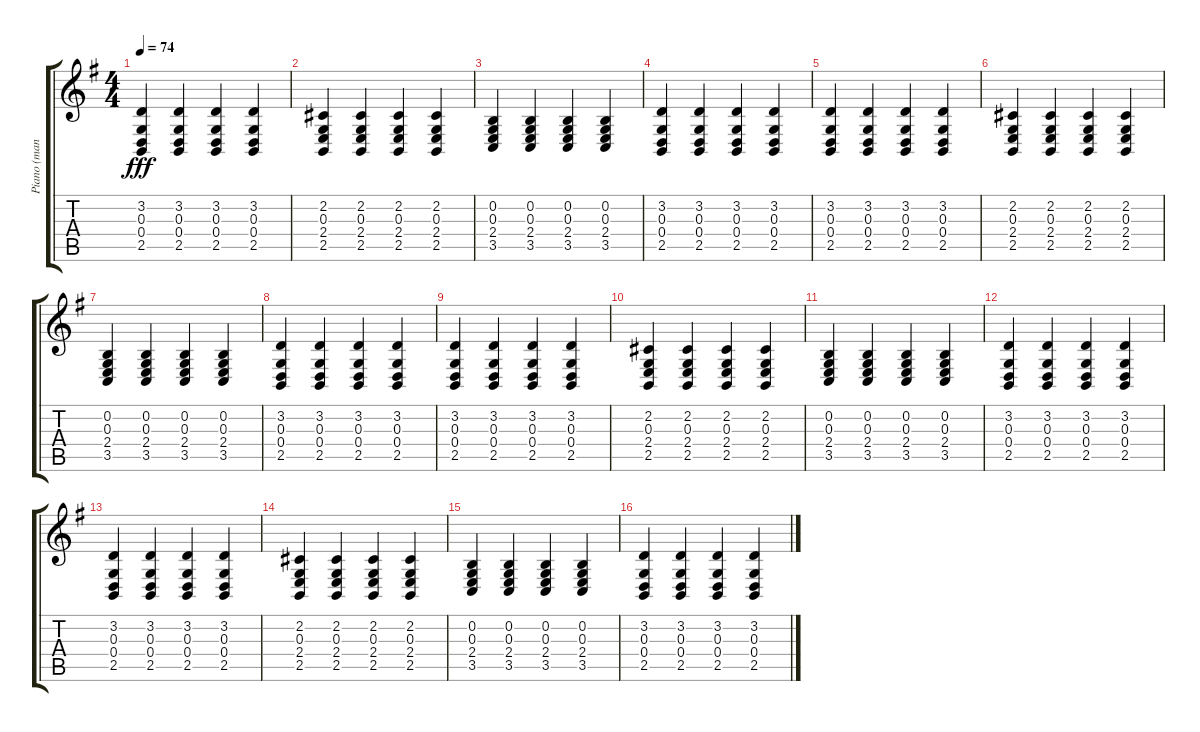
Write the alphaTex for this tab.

\track ("Piano (mano derecha)" "Piano (man") {instrument acousticgrandpiano}
\staff {score tabs}
\tuning (E4 B3 G3 D3 A2 E2) {hide}
\ts (4 4)
\tempo 74
\clef g2
\ks g
(3.2 0.3 0.4 2.5).4{dy fff} (3.2 0.3 0.4 2.5).4 (3.2 0.3 0.4 2.5).4 (3.2 0.3 0.4 2.5).4 |
(2.2 0.3 2.4 2.5).4 (2.2 0.3 2.4 2.5).4 (2.2 0.3 2.4 2.5).4 (2.2 0.3 2.4 2.5).4 |
(0.2 0.3 2.4 3.5).4 (0.2 0.3 2.4 3.5).4 (0.2 0.3 2.4 3.5).4 (0.2 0.3 2.4 3.5).4 |
(3.2 0.3 0.4 2.5).4 (3.2 0.3 0.4 2.5).4 (3.2 0.3 0.4 2.5).4 (3.2 0.3 0.4 2.5).4 |
(3.2 0.3 0.4 2.5).4 (3.2 0.3 0.4 2.5).4 (3.2 0.3 0.4 2.5).4 (3.2 0.3 0.4 2.5).4 |
(2.2 0.3 2.4 2.5).4 (2.2 0.3 2.4 2.5).4 (2.2 0.3 2.4 2.5).4 (2.2 0.3 2.4 2.5).4 |
(0.2 0.3 2.4 3.5).4 (0.2 0.3 2.4 3.5).4 (0.2 0.3 2.4 3.5).4 (0.2 0.3 2.4 3.5).4 |
(3.2 0.3 0.4 2.5).4 (3.2 0.3 0.4 2.5).4 (3.2 0.3 0.4 2.5).4 (3.2 0.3 0.4 2.5).4 |
(3.2 0.3 0.4 2.5).4 (3.2 0.3 0.4 2.5).4 (3.2 0.3 0.4 2.5).4 (3.2 0.3 0.4 2.5).4 |
(2.2 0.3 2.4 2.5).4 (2.2 0.3 2.4 2.5).4 (2.2 0.3 2.4 2.5).4 (2.2 0.3 2.4 2.5).4 |
(0.2 0.3 2.4 3.5).4 (0.2 0.3 2.4 3.5).4 (0.2 0.3 2.4 3.5).4 (0.2 0.3 2.4 3.5).4 |
(3.2 0.3 0.4 2.5).4 (3.2 0.3 0.4 2.5).4 (3.2 0.3 0.4 2.5).4 (3.2 0.3 0.4 2.5).4 |
(3.2 0.3 0.4 2.5).4 (3.2 0.3 0.4 2.5).4 (3.2 0.3 0.4 2.5).4 (3.2 0.3 0.4 2.5).4 |
(2.2 0.3 2.4 2.5).4 (2.2 0.3 2.4 2.5).4 (2.2 0.3 2.4 2.5).4 (2.2 0.3 2.4 2.5).4 |
(0.2 0.3 2.4 3.5).4 (0.2 0.3 2.4 3.5).4 (0.2 0.3 2.4 3.5).4 (0.2 0.3 2.4 3.5).4 |
(3.2 0.3 0.4 2.5).4 (3.2 0.3 0.4 2.5).4 (3.2 0.3 0.4 2.5).4 (3.2 0.3 0.4 2.5).4
